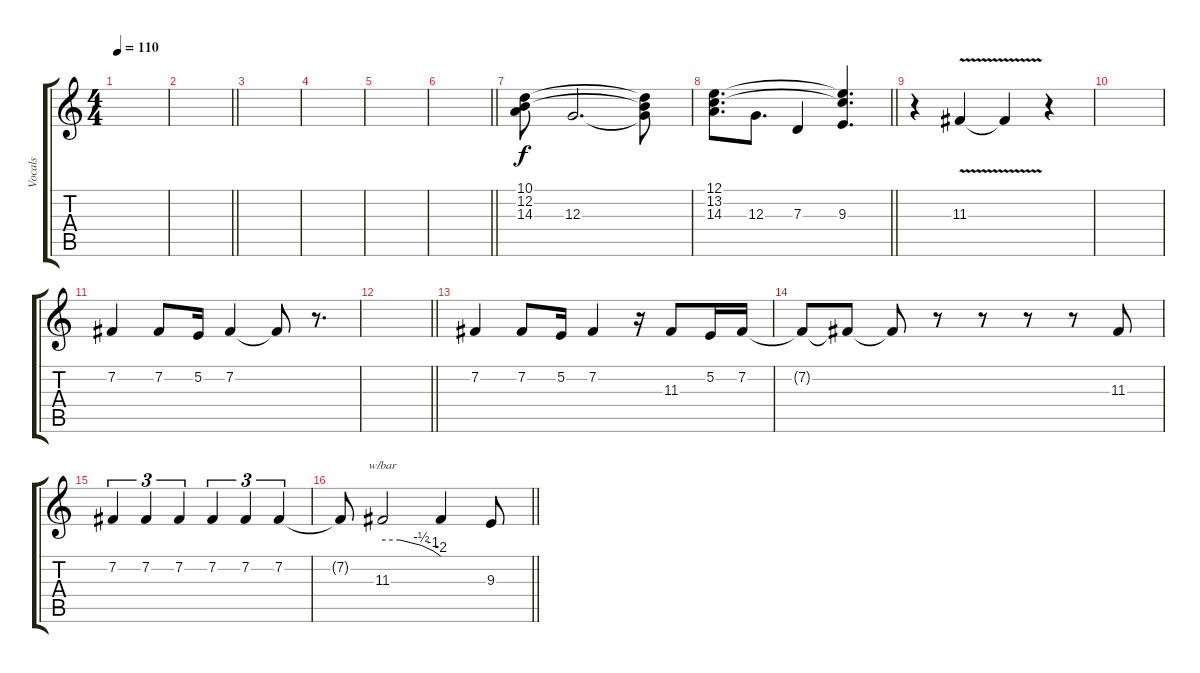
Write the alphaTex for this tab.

\track ("Vocals" "Vocals") {instrument bassoon}
\staff {score tabs}
\tuning (E4 B3 G3 D3 A2 E2) {hide}
\ts (4 4)
\tempo 110
\clef g2
\ks c
|
\barLineRight lightlight
|
|
|
|
\barLineRight lightlight
|
(10.1 12.2 14.3).8 12.3.2{d} (10.1{t} 12.2{t} 12.3{t}).8 |
\barLineRight lightlight
(12.1 13.2 14.3).8{d} 12.3.8{d} 7.3.4 (12.1{t} 13.2{t} 9.3).4{d} |
r.4 11.3{v}.4 11.3{t}.4 r.4 |
|
7.2.4 7.2.8 5.2.16 7.2.4 7.2{t}.8 r.8{d} |
\barLineRight lightlight
|
7.2.4 7.2.8 5.2.16 7.2.4 r.16 11.3.8 5.2.16 7.2.16 |
7.2{t}.8 7.2{t}.8 7.2{t}.8 r.8 r.8 r.8 r.8 11.3.8 |
7.2.4{tu (3 2)} 7.2.4{tu (3 2)} 7.2.4{tu (3 2)} 7.2.4{tu (3 2)} 7.2.4{tu (3 2)} 7.2.4{tu (3 2)} |
\barLineRight lightlight
7.2{t}.8 11.3.2{tbe (custom default 0 0 18 0 40 -2 52 -4 60 -8)} 11.3{t}.4 9.3.8
